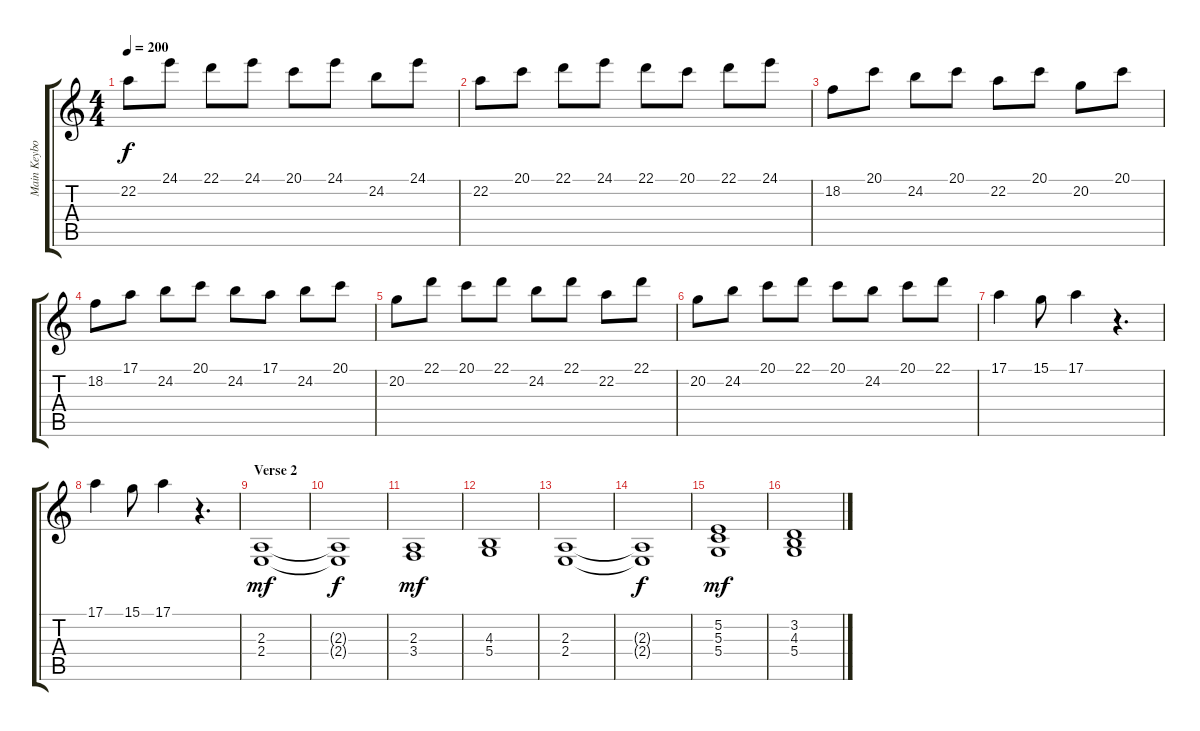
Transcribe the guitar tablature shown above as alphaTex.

\track ("Main Keyboards" "Main Keybo") {instrument stringensemble1}
\staff {score tabs}
\tuning (E4 B3 G3 D3 A2 E2) {hide}
\ts (4 4)
\tempo 200
\clef g2
\ks c
22.2.8{dy f volume 13 balance 2} 24.1.8 22.1.8 24.1.8 20.1.8 24.1.8 24.2.8 24.1.8 |
22.2.8 20.1.8 22.1.8 24.1.8 22.1.8 20.1.8 22.1.8 24.1.8 |
18.2.8 20.1.8 24.2.8 20.1.8 22.2.8 20.1.8 20.2.8 20.1.8 |
18.2.8 17.1.8 24.2.8 20.1.8 24.2.8 17.1.8 24.2.8 20.1.8 |
20.2.8 22.1.8 20.1.8 22.1.8 24.2.8 22.1.8 22.2.8 22.1.8 |
20.2.8 24.2.8 20.1.8 22.1.8 20.1.8 24.2.8 20.1.8 22.1.8 |
17.1.4 15.1.8 17.1.4 r.4{d} |
17.1.4 15.1.8 17.1.4 r.4{d volume 13 balance 8} |
\section ("" "Verse 2")
(2.3 2.4).1{dy mf} |
(2.3{t} 2.4{t}).1{dy f} |
(2.3 3.4).1{dy mf} |
(4.3 5.4).1 |
(2.3 2.4).1 |
(2.3{t} 2.4{t}).1{dy f} |
(5.2 5.3 5.4).1{dy mf} |
(3.2 4.3 5.4).1
